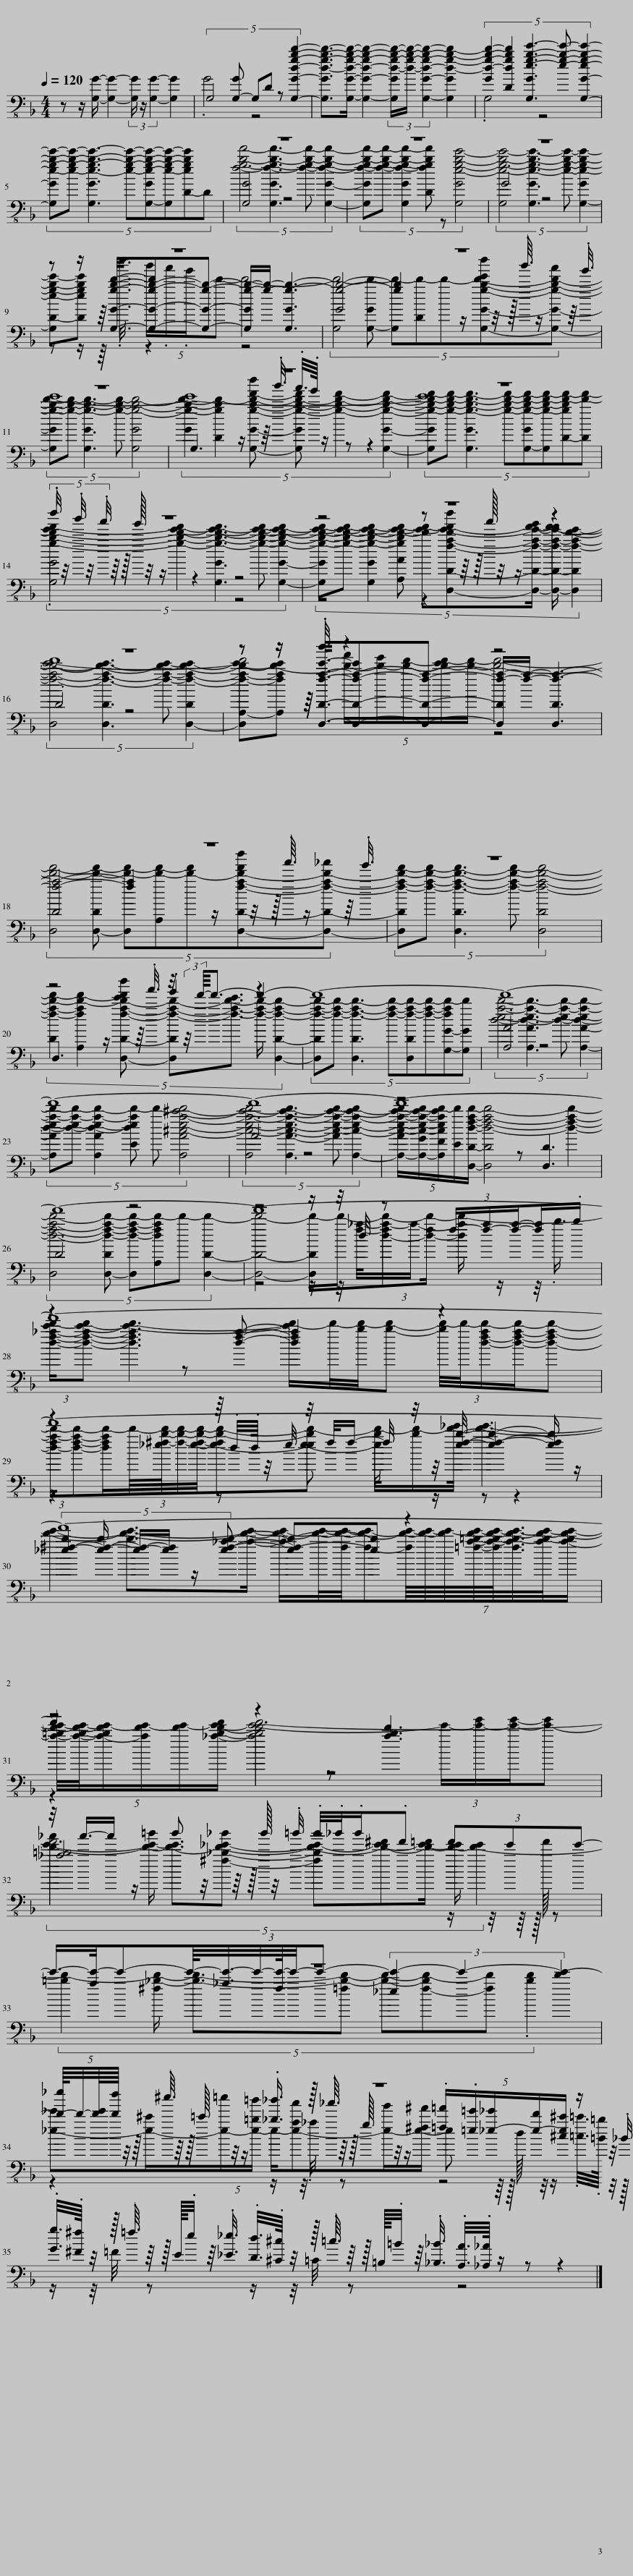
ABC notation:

X:1
%%score ( 1 2 3 4 )
L:1/8
Q:1/4=120
M:4/4
I:linebreak $
K:F
V:1 bass-8
V:2 bass-8
V:3 bass-8
V:4 bass-8
V:1
 z z/ [G,G]/- [G,G]2- (3[G,G]/ z/ [G,G]2- [G,G]2 | (5:4:6G,4 [G,-G] G,D z [G,Gdgbd']2- | [G,Gd-g-b-d'-]>[G,Gdgbd']- [G,Gdgbd']2- (3[G,Gd-g-b-d'-]/[dgbd']/- [G,Gdgbd']2- [G,Gd-g-b-d'-]2 | (5:4:5[Gd-g-b-d'-]2 [Ddgbd']2 [G,Ge-g-b-e'-]3 [egbe']- [G,Gegbe']2- |$ (5:4:8[G,Ge-g-b-e'-][egbe']- [G,Ge-g-b-e'-]3 [egbe']-[G,-Ge-g-b-e'-][G,e-g-b-e'-][D-egbe']D | %5
 z8 | z8 | z8 |$ z8 | z8 |$ %10
 z8 | z8 | z8 |$ z8 | z8 |$ %15
 z8 | z z/ z/8 .d''3/8 z2 z4 |$ z8 | z8 |$ z4 z/4 (3:2:2z/4 f'/8-f'3/2- f'2- | %20
 f'8- | f'8- |$ f'8- | f'8- | f'8- |$ %25
 f'8- | f'8- |$ f'8- |$ f'8- |$ f'8- |$ %30
 f'2 z2 z4 |$ [_a=b]4 z4 |$ z8 |$ z8 |$ .[Gg]/4>.[^F^f]/4 z/4 z/16 .=f3/16 z/8 z/16 E/16.e/4 z/8 .[_E_e]3/8 .[Dd]/4>.[^C^c]/4 z/4 z/16 .=c3/16 z/8 z/16 =B,/16.=B/4 z/8 .[_B,_B]3/8 .[A,A]/4>.[_A,_A]/4 z/ z z2 |] %35
V:2
 x8 | .G4 z4 | x8 | .G,4 z4 |$ x8 | %5
 x8 | x8 | x8 |$ z z/ z/8 .d''3/8 z2 z4 | x8 |$ %10
 e'8- | e'8- | e'8 |$ .[G,G]4 z4 | z4 z2 f'2- |$ %15
 f'8- | f'4 z4 |$ x8 | x8 |$ x8 | %20
 x8 | x8 |$ x8 | x8 | x8 |$ %25
 x8 | z4 z/ z/4 [f_a]/4-[fa-]/a/- a/ z/ z/4 .b3/4 |$ x8 |$ z2 z _e- e/ z/ z z2 |$ x8 |$ %30
 z2 f'6- |$ f'6 z/ z/4 z/8 z/16 f'/16 z |$ x8 |$ z2 z/ z/4 ._a/4 z z4 |$ z/ z/4 .=F/4 z z/ z/4 .=C/4 z z4 |] %35
V:3
 x8 | x8 | x8 | x8 |$ x8 | %5
 .[G,G]4 z4 | x8 | .G4 z4 |$ z z/ z/8 [G,Ggbd']3/8-[G,-G-g-b-d'][G,Ggb]- [G,Gg-b-]/[gb]/- [G,Gg-b-]3 | [Gg-b-]4 [gb]2 z/ z/4 z/16 .b'3/16 z/ z/8 .g'3/8 |$ %10
 x8 | G,3 z/ z/8 .b'3/8 .a'/4>.g'/4 z/ z z2 | x8 |$ (5:4:5.d''/4 z/4 .b'/4 z/4 .a'/4 z/8 z/16 g'/16 z/4 z/ z2 z4 | z4 z z/8 z/16 a'/16 z/4 z/ z2 |$ %15
 .D4 z4 | z z/ z/8 [D,Dfae']3/8-[D,-D-f-a-e'][D,Dfa]- [D,Df-a-]/[fa]/- [D,Df-a-]3 |$ [Df-a-]4 [fa]2 z/ z/4 z/16 .a'3/16 z/ z/8 .g'3/8 | x8 |$ D,3 z/ z/8 .a'3/8 .g'2 z2 | %20
 x8 | .[A,A]4 z4 |$ x8 | .A4 z4 | z4 z [D,D]3 |$ %25
 .D4 z4 | z4 z/ z/4 d/4 z (3f/-[f-_a]/[fa]/-[fa]/.b/ |$ z2 z [df_a]- [dfa]2 z2 |$ z2 z/8 .d/4.d/8 z/4 _e/4 z/4 ^f/4f/- f/4 z/4 z/4 [efb]/4- [efb]2- [efb]/ z/ |$ (5:4:6[_e-^f-b]2 [e-f-b]/ [ef]/-[ef]/ z/ [e-f-_ab-] [e-fb-][eb] z2 |$ %30
 z4 z [_a=bd']3 |$ z/4 _a'3/4-a'/ z/ =b' z/4 z/8 z/16 _b'/16 z/4 .=b'/4 .b'/4._b'/4.b'/.^f' (3=f'_e'e'- |$ e'/->[ae'-]/e'-e'/4-<[_ae'-]/4(3:2:2e'/4-[^fe'-]/8e'/4-e'- (3[_ee'-]2 e'2- [d'-e']2 |$ (5:4:4[d'-_e'']/8d'/4-[d'_e']/8[d'd'']/8 z/4 z/16 .^c''3/16 z/8 z/16 =c'/16 z/4 z/ .[_b_b']3/4 z/16 ._a'3/16 z/8 z/16 g/16 z/4 z/ (5:4:5.[=f=f']/.[=e=e']/[_e-_e']/[e-d']/[^ce^c']/ z/ z/4 ._B/4 z |$ x8 |] %35
V:4
 x8 | x8 | x8 | x8 |$ x8 | %5
 (5:4:4[fgbf']4- [G,Gf-g-b-f'-]3 [fgbf']- [G,Gfgbf']2- | (5:4:6[G,Gf-g-b-f'-][fgbf']- [G,Gf-g-b-f'-]2 [Dfgbf'] z [G,Ge-g-b-e'-]4 | (5:4:4[G,e-g-b-e'-]4 [G,Ge-g-b-e'-]3 [egbe']- [G,-Ge-g-b-e'-]2 |$ [G,D-e-g-b-e'-][Degbe'] (5:4:4.b'/.a'/.g'/d'- d'4- | (5:4:7[G,d'-]4 [G,-Gd'-] [G,d'-][Dd'-]d'-[G,-G-g-b-d'-e'd''][G,-G-g-b-d'-a'] |$ %10
 (5:4:5[G,Gg-b-d'-][gbd']- [G,Gg-b-d'-]3 [gbd']- [G,Gg-b-d'-]4 | (5:4:6[Gg-b-d'-]2 [Dgbd'-]2 [G,-G-g-b-d'-f'-d''] [G,Gg-b-d'-f'] [gbd'f']2- [G,Ggbd'f']2- | (5:4:8[G,Gg-b-d'-f'-][gbd'f']- [G,Gg-b-d'-f'-]3 [gbd'f']-[G,-Gg-b-d'-f'-][G,g-b-d'-f'-][D-gbd'-f'-][Dd'-f'-] |$ (5:4:5[g-b-d'-e'f'-]2 [gbd'e'f']2- [G,Gg-b-d'-e'-f'-]3 [gbd'e'f']- [G,Ggbd'e'f']2- | (5:4:9[G,Gg-b-d'-e'-f'-][gbd'e'f']- [G,Gg-b-d'-e'-f'-]2 [A,Agbd'-e'-f'-] [d'e'-f'-][D,-D-f-a-d'e'-f'-d''][D,-D-f-a-e'-f'-g']/ [D,-D-f-a-e'-f']/ [D,Df-a-d'-e'-]2 |$ %15
 (5:4:4[D,f-a-d'-e'-]4 [D,Df-a-d'-e'-]3 [fad'e']- [D,-Df-a-d'-e'-]2 | [D,A,-f-a-d'-e'-][A,fad'-e'] (5:4:5[d'-a']/[d'-g']/[d'f']/-[d'-e'f'-]/[d'f']/- [d'f']4- |$ (5:4:7[D,d'-f'-]4 [D,-Dd'-f'-] [D,d'-f'-][A,d'-f'-][d'-f'][D,-D-f-a-d'-f'd''][D,-D-f-a-d'-_a'] | (5:4:5[D,Df-a-d'-f'-][fad'f']- [D,Df-a-d'-f'-]3 [fad'f']- [D,Df-a-d'-f'-]4 |$ (5:4:7[Df-a-d'-f'-]2 [A,fad'-f'-]2 [D,-D-f-a-d'-e'f'd''] [D,Df-a-d'-][f-a-d'-e']3/2 [fad']/- [D,Dfad']2- | %20
 (5:4:8[D,Df-a-d'-][fad']- [D,Df-a-d'-]3 [fad']-[D,Df-a-d'-][fad']-[G,-G-fad'-][G,Gd'] | (5:4:4[dead']4- [A,Ad-e-a-d'-]3 [dead']- [A,Adead']2- |$ (5:4:6[A,Ad-e-a-d'-][dead']- [A,Ad-e-a-d'-]2 [Edead'-] d'- [A,A^c-e-a-^c'-d'-]4 | (5:4:4[A,c-e-a-c'-d'-]4 [A,A-c-e-a-c'-d'-]3 [Ac-e-a-c'-d'-] [A,ceac'd']2- | (5:4:5[A,-Ac-e-a-c'-d'-]/[A,-Gc-e-a-c'-d'-]/[A,Fceac'd'-]/[Ed']/[D,Ddfad']/- [D,Dd-f-a-d'-]4 [dfad']2- |$ %25
 (5:4:6[D,d-f-a-d'-]4 [D,-Dd-f-a-d'-] [D,d-f-a-d'-][A,dfad'-]d'- [D,Dd']2- | [D,Dd']4- [D,Dd'-]/d'/-(3:2:2[dd']-[d-fd'-]/ [dd'-]2 |$ (3:2:2[d-f-_a-c'd'-]/[dfac'd']- [dfac'-d'-]3 [c'd'-]/d'/4-[bd'-]/4[bd']- (3:2:4[bd'-]/4d'/4-[d-f-ad'-]/[dfad']/-[d-fa-d'-] |$ (3:2:2[d-fa-d'-]/[dfad']-[dfad'-]/(3:2:4d'/8-[_e^f-b-d'-]/8[fbd']/4-[efbd']/4-[e-fb-d'-][ebd'-] [bd'-]/4[bd'-]/[d'-_e']/4 [d'e']3- |$ [d'e']2- [bd'-e'-]>[_ad'e']- [ad'-e'-]/[d'e']/4-[^fd'-e'-]/4[fd'e']-(7:8:8[fd'-e'-]/8[d'e']/8-[d'e'-]/8[=fa=bd'e']/8-[fa-b-d'-e'-]/8[fab-d'-e'-]3/8[ab-d'-e'-]/4[a-bd'-e'-]/ |$ %30
 (5:4:6[a-=bd'-e'-]/4[abd'e']/4-[a-bd'e'-]/[ad'e'-]/[d'e'-]/[_a-b-d'-e'-f']/ [abd'e'-]4 (3e'/-[e'-g']/[e'g']/-[e'-g'] |$ (5:4:9[d'-e'-_a']2 [d'-e'-=b']/ [d'-e']3/2[^f-_b-d'-_e'-_b'] [fbd'-e'-][d'-e'-^f'][d'-e'-=f']/ [d'-e']/ [d'-e']2 |$ (5:4:8[=bd'-]2 [^f_b-d'-]/ [bd']3/2-[=fb-d'-] [bd']-[f-bd'-][fd'] .[bd']2 |$ (5:4:8[_e-_e'][e-^c']/[e-=c'']/[e-=b=b']/ e/-[e-aa'][e-g']/[e-^f^f']/ e z/8 z/16 d/16 z/4 z/ .[=c=c']/4>.[=B=b]/4 z/4 z/16 ._b3/16 z/8 z/16 A/16.=a/4 z/8 .[_A_a]3/8 |$ x8 |] %35
